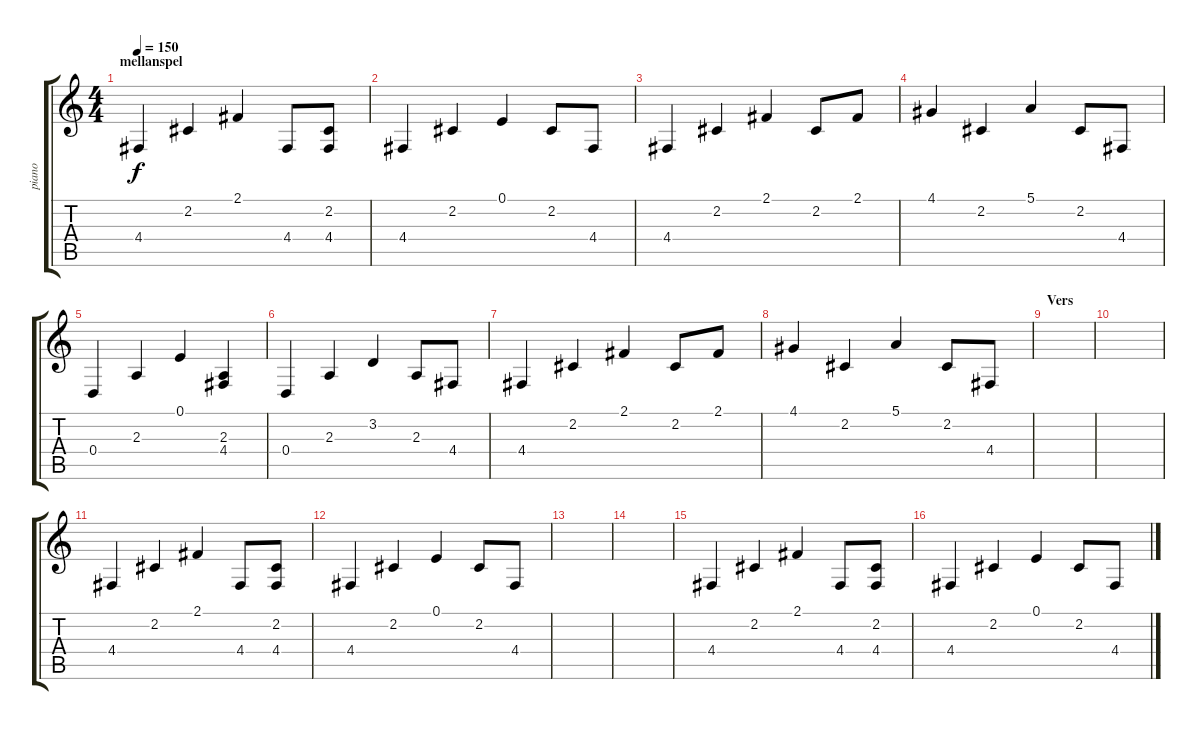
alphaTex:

\track ("piano" "piano") {instrument honkytonkpiano}
\staff {score tabs}
\tuning (E4 B3 G3 D3 A2 E2) {hide}
\ts (4 4)
\section ("" "mellanspel")
\tempo 150
\clef g2
\ks c
4.4.4{dy f} 2.2.4 2.1.4 4.4.8 (2.2 4.4).8 |
4.4.4 2.2.4 0.1.4 2.2.8 4.4.8 |
4.4.4 2.2.4 2.1.4 2.2.8 2.1.8 |
4.1.4 2.2.4 5.1.4 2.2.8 4.4.8 |
0.4.4 2.3.4 0.1.4 (2.3 4.4).4 |
0.4.4 2.3.4 3.2.4 2.3.8 4.4.8 |
4.4.4 2.2.4 2.1.4 2.2.8 2.1.8 |
4.1.4 2.2.4 5.1.4 2.2.8 4.4.8 |
\section ("" "Vers")
|
|
4.4.4 2.2.4 2.1.4 4.4.8 (2.2 4.4).8 |
4.4.4 2.2.4 0.1.4 2.2.8 4.4.8 |
|
|
4.4.4 2.2.4 2.1.4 4.4.8 (2.2 4.4).8 |
4.4.4 2.2.4 0.1.4 2.2.8 4.4.8
